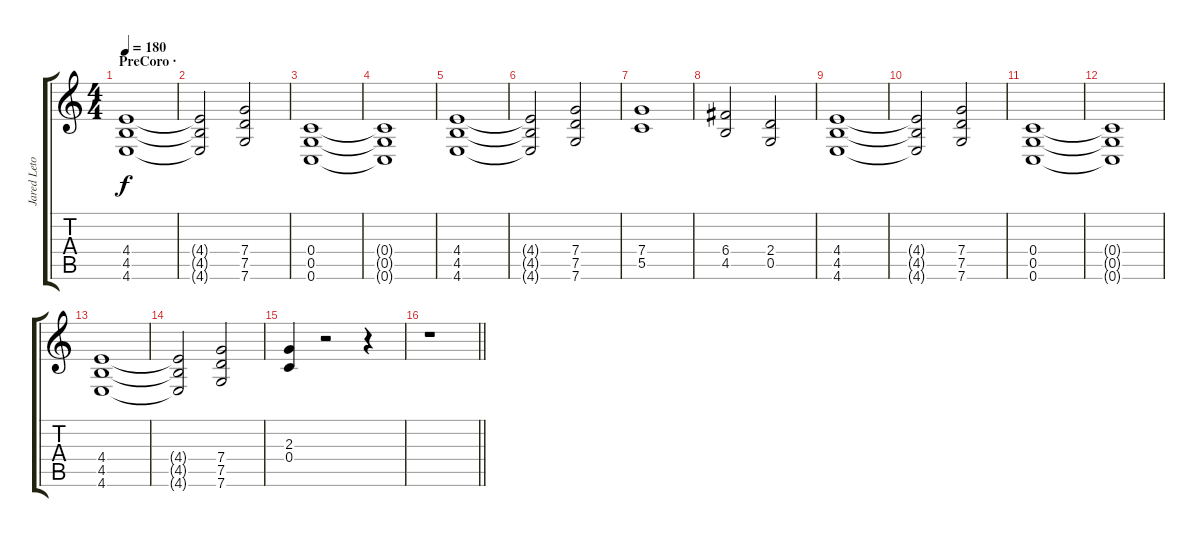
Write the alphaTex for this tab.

\track ("Jared Leto" "Jared Leto") {instrument distortionguitar}
\staff {score tabs}
\tuning (D4 A3 F3 C3 G2 C2) {hide}
\ts (4 4)
\section ("" "PreCoro ·")
\tempo 180
\clef g2
\ks c
(4.4 4.5 4.6).1{dy f} |
(4.4{t} 4.5{t} 4.6{t}).2 (7.4 7.5 7.6).2 |
(0.4 0.5 0.6).1 |
(0.4{t} 0.5{t} 0.6{t}).1 |
(4.4 4.5 4.6).1 |
(4.4{t} 4.5{t} 4.6{t}).2 (7.4 7.5 7.6).2 |
(7.4 5.5).1 |
(6.4 4.5).2 (2.4 0.5).2 |
(4.4 4.5 4.6).1 |
(4.4{t} 4.5{t} 4.6{t}).2 (7.4 7.5 7.6).2 |
(0.4 0.5 0.6).1 |
(0.4{t} 0.5{t} 0.6{t}).1 |
(4.4 4.5 4.6).1 |
(4.4{t} 4.5{t} 4.6{t}).2 (7.4 7.5 7.6).2 |
(2.3 0.4).4 r.2 r.4 |
\barLineRight lightlight
r.1
